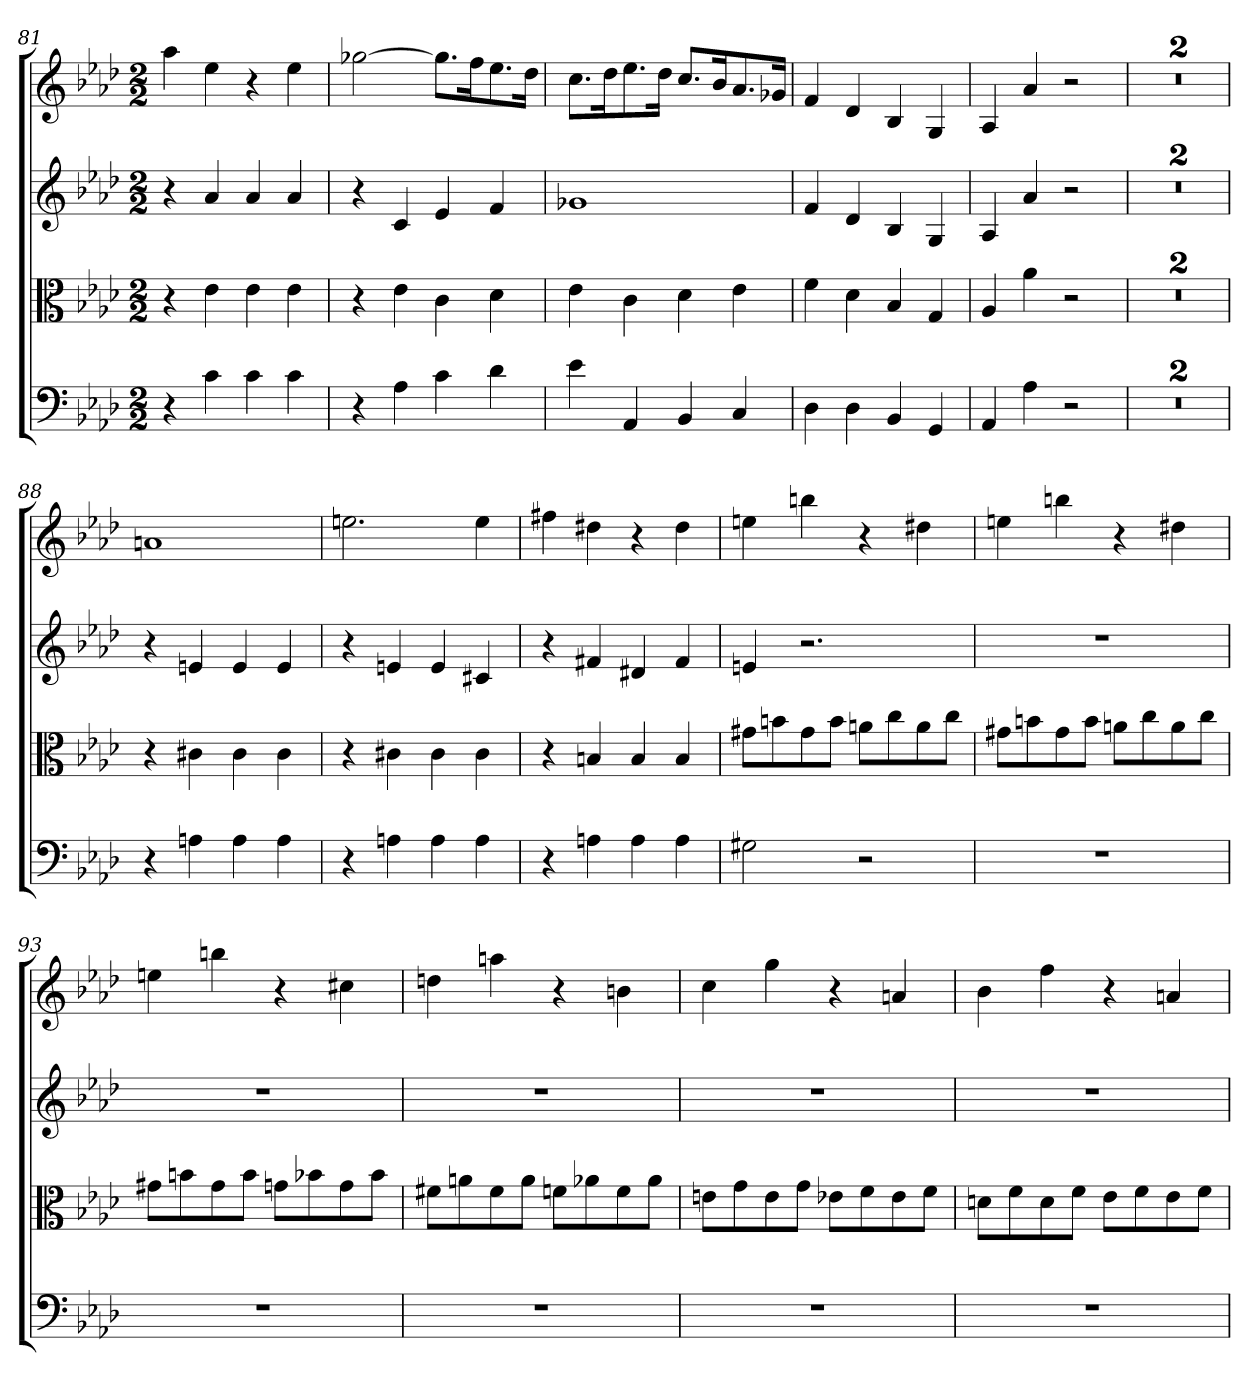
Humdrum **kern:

**kern	**kern	**kern	**kern
*part4	*part3	*part2	*part1
*staff4	*staff3	*staff2	*staff1
*clefF4	*clefC3	*	*
*k[b-e-a-d-]	*k[b-e-a-d-]	*k[b-e-a-d-]	*k[b-e-a-d-]
*f:	*f:	*f:	*f:
*M2/2	*M2/2	*M2/2	*M2/2
=81	=81	=81	=81
4r	4r	4r	4aa-
4c	4e-	4a-	4ee-
4c	4e-	4a-	4r
4c	4e-	4a-	4ee-
=82	=82	=82	=82
4r	4r	4r	[2gg-X
4A-	4e-	4c	.
4c	4c	4e-	8.gg-L]
.	.	.	16ffK
4d-	4d-	4f	8.ee-
.	.	.	16dd-Jk
=83	=83	=83	=83
4e-	4e-	1g-X	8.ccL
.	.	.	16dd-K
4AA-	4c	.	8.ee-
.	.	.	16dd-Jk
4BB-	4d-	.	8.ccL
.	.	.	16b-K
4C	4e-	.	8.a-
.	.	.	16g-XJk
=84	=84	=84	=84
4D-	4f	4f	4f
4D-	4d-	4d-	4d-
4BB-	4B-	4B-	4B-
4GG	4G	4G	4G
=85	=85	=85	=85
4AA-	4A-	4A-	4A-
4A-	4a-	4a-	4a-
2r	2r	2r	2r
=86	=86	=86	=86
1r	1r	1r	1r
=87	=87	=87	=87
1r	1r	1r	1r
=88	=88	=88	=88
4r	4r	4r	1an
4An	4c#X	4en	.
4A	4c#	4e	.
4A	4c#	4e	.
=89	=89	=89	=89
4r	4r	4r	2.een
4An	4c#X	4en	.
4A	4c#	4e	.
4A	4c#	4c#X	4ee
=90	=90	=90	=90
4r	4r	4r	4ff#X
4An	4Bn	4f#X	4dd#X
4A	4B	4d#X	4r
4A	4B	4f#	4dd#
=91	=91	=91	=91
2G#X	8g#X\L	4en	4een
.	8bn\	.	.
.	8g#\	2.r	4bbn
.	8b\J	.	.
2r	8an\L	.	4r
.	8cc\	.	.
.	8a\	.	4dd#X
.	8cc\J	.	.
=92	=92	=92	=92
1r	8g#X\L	1r	4een
.	8bn\	.	.
.	8g#\	.	4bbn
.	8b\J	.	.
.	8an\L	.	4r
.	8cc\	.	.
.	8a\	.	4dd#X
.	8cc\J	.	.
=93	=93	=93	=93
1r	8g#X\L	1r	4een
.	8bn\	.	.
.	8g#\	.	4bbn
.	8b\J	.	.
.	8gn\L	.	4r
.	8b-X\	.	.
.	8g\	.	4cc#X
.	8b-\J	.	.
=94	=94	=94	=94
1r	8f#X\L	1r	4ddn
.	8an\	.	.
.	8f#\	.	4aan
.	8a\J	.	.
.	8fn\L	.	4r
.	8a-X\	.	.
.	8f\	.	4bn
.	8a-\J	.	.
=95	=95	=95	=95
1r	8en\L	1r	4cc
.	8g\	.	.
.	8e\	.	4gg
.	8g\J	.	.
.	8e-X\L	.	4r
.	8f\	.	.
.	8e-\	.	4an
.	8f\J	.	.
=96	=96	=96	=96
1r	8dn\L	1r	4b-
.	8f\	.	.
.	8d\	.	4ff
.	8f\J	.	.
.	8e-\L	.	4r
.	8f\	.	.
.	8e-\	.	4an
.	8f\J	.	.
=	=	=	=
*-	*-	*-	*-
